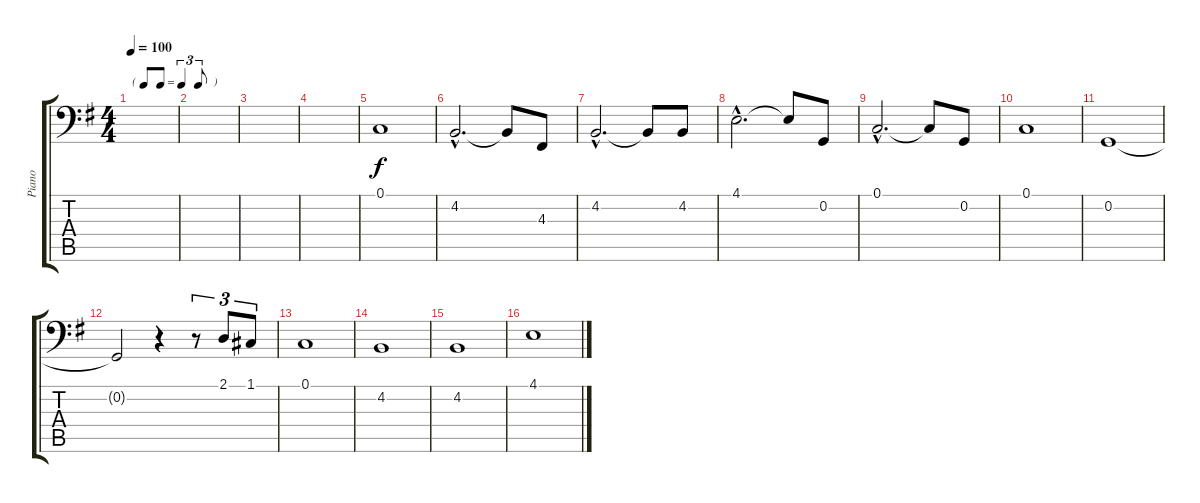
\track ("Piano" "Piano") {instrument brightacousticpiano}
\staff {score tabs}
\tuning (C3 G2 D2 A1 E1 B0) {hide}
\ts (4 4)
\tf triplet8th
\tempo 100
\clef f4
\ks g
|
|
|
|
0.1.1 |
4.2{hac}.2{d} 4.2{t}.8 4.3.8 |
4.2{hac}.2{d} 4.2{t}.8 4.2.8 |
4.1{hac}.2{d} 4.1{t}.8 0.2.8 |
0.1{hac}.2{d} 0.1{t}.8 0.2.8 |
0.1.1 |
0.2.1 |
0.2{t}.2 r.4 r.8{tu (3 2)} 2.1.8{tu (3 2)} 1.1.8{tu (3 2)} |
0.1.1 |
4.2.1 |
4.2.1 |
4.1.1
